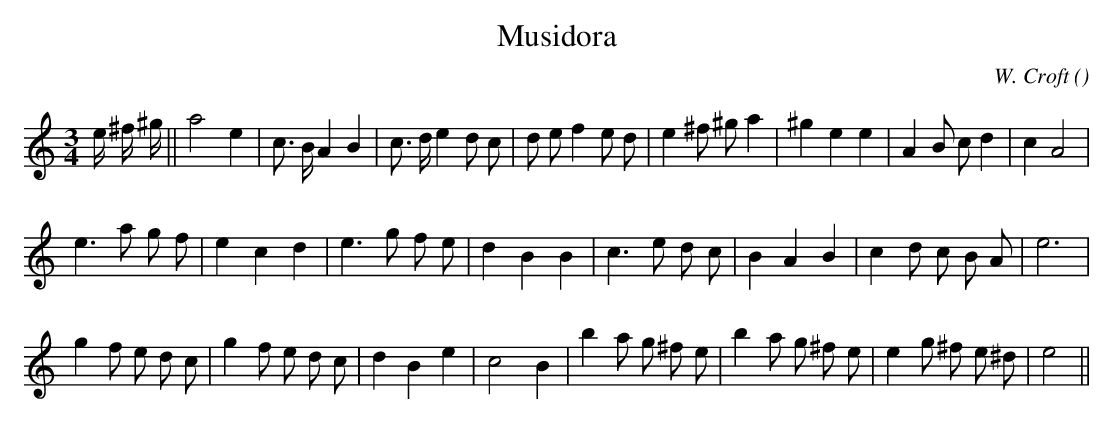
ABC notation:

X:1
T: Musidora
C:W. Croft
O:
M:3/4
K:Am
K:Am
M:3/4
L:1/16
e4/3 ^f4/3 ^g4/3 ||a8 e4 |c3 B A4 B4 |c3 d e4 d2 c2 |d2 e2 f4 e2 d2 |e4 ^f2 ^g2 a4 |^g4 e4 e4 |A4 B2 c2 d4 |c4 A8 |
e6 a2 g2 f2 |e4 c4 d4 |e6 g2 f2 e2 |d4 B4 B4 |c6 e2 d2 c2 |B4 A4 B4 |c4 d2 c2 B2 A2 |e12 |
g4 f2 e2 d2 c2 |g4 f2 e2 d2 c2 |d4 B4 e4 |c8 B4 |b4 a2 g2 ^f2 e2 |b4 a2 g2 ^f2 e2 |e4 g2 ^f2 e2 ^d2 |e8 ||
